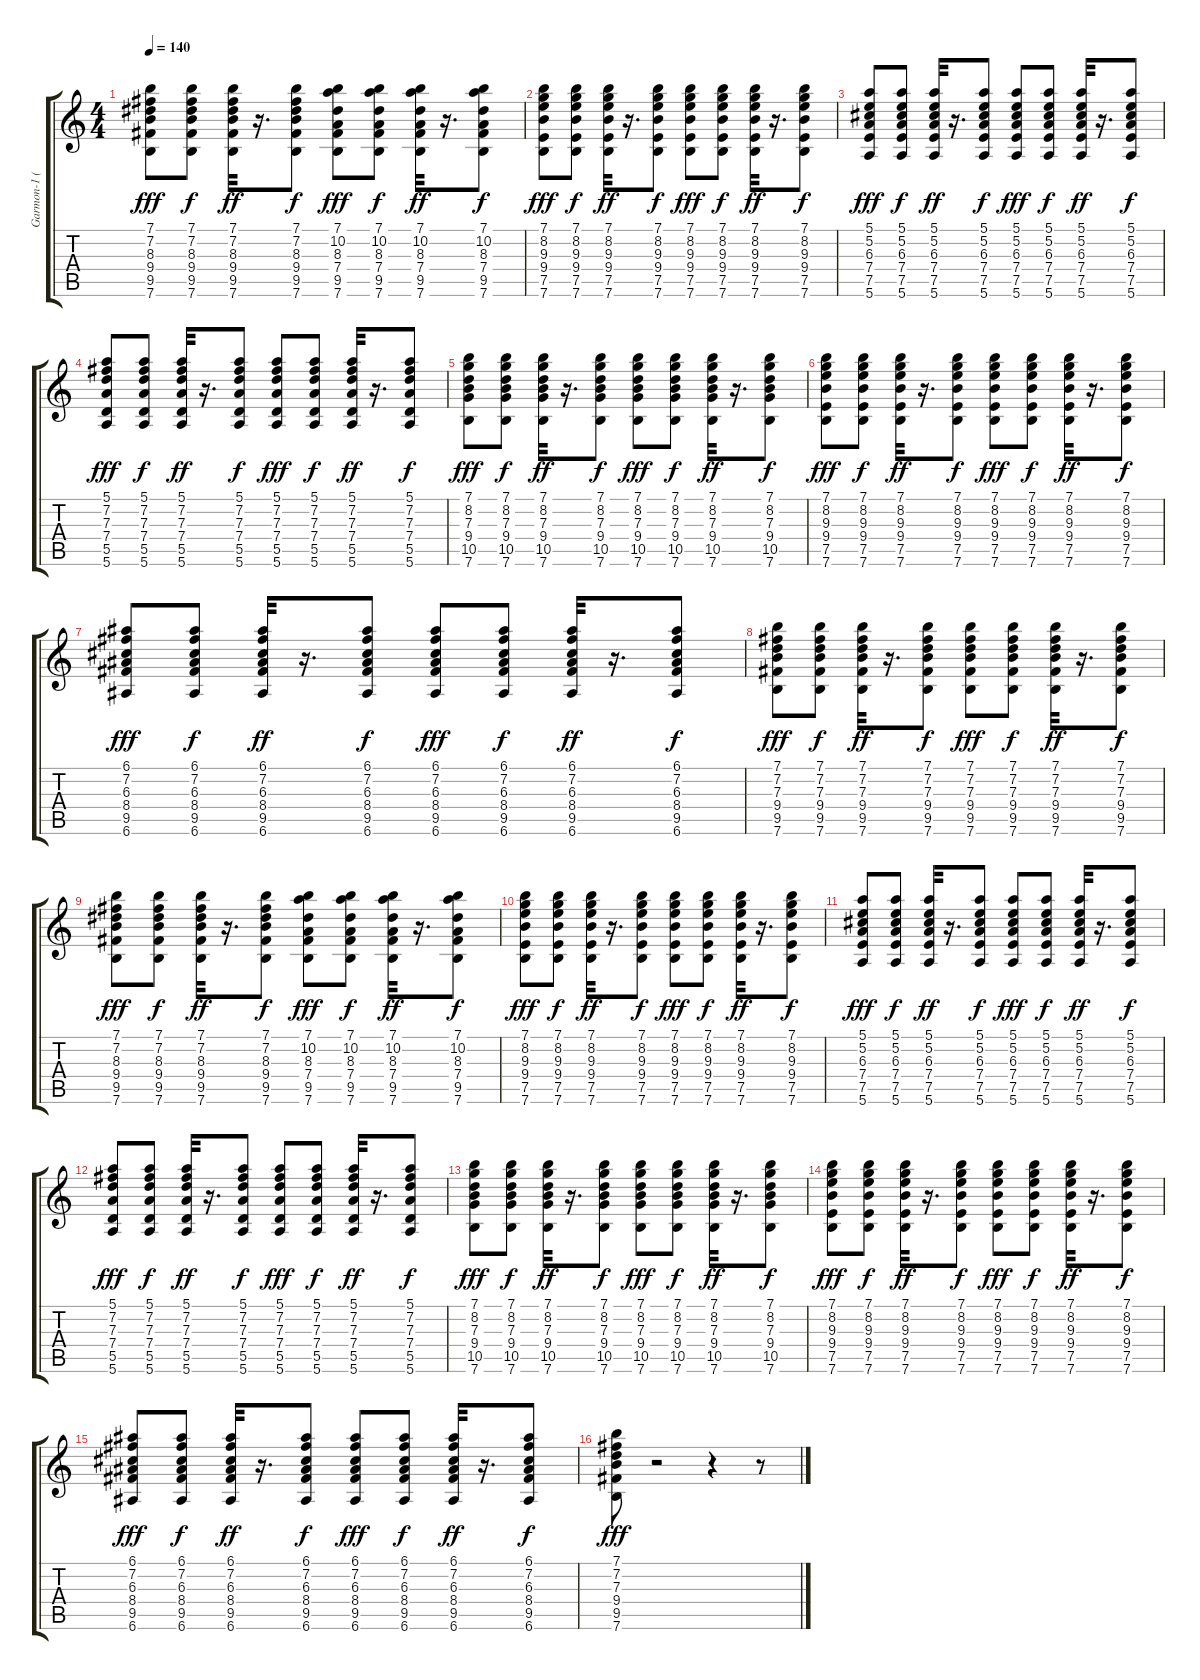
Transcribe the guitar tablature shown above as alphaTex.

\track ("Garmon-1 (R-Guitar)" "Garmon-1 (") {instrument acousticguitarsteel}
\staff {score tabs}
\tuning (E4 B3 G3 D3 A2 E2) {hide}
\ts (4 4)
\tempo 140
\clef g2
\ks c
(7.1 7.2 8.3 9.4 9.5 7.6).8{dy fff} (7.1 7.2 8.3 9.4 9.5 7.6).8{dy f} (7.1 7.2 8.3 9.4 9.5 7.6).32{dy ff} r.16{d} (7.1 7.2 8.3 9.4 9.5 7.6).8{dy f} (7.1 10.2 8.3 7.4 9.5 7.6).8{dy fff} (7.1 10.2 8.3 7.4 9.5 7.6).8{dy f} (7.1 10.2 8.3 7.4 9.5 7.6).32{dy ff} r.16{d} (7.1 10.2 8.3 7.4 9.5 7.6).8{dy f} |
(7.1 8.2 9.3 9.4 7.5 7.6).8{dy fff} (7.1 8.2 9.3 9.4 7.5 7.6).8{dy f} (7.1 8.2 9.3 9.4 7.5 7.6).32{dy ff} r.16{d} (7.1 8.2 9.3 9.4 7.5 7.6).8{dy f} (7.1 8.2 9.3 9.4 7.5 7.6).8{dy fff} (7.1 8.2 9.3 9.4 7.5 7.6).8{dy f} (7.1 8.2 9.3 9.4 7.5 7.6).32{dy ff} r.16{d} (7.1 8.2 9.3 9.4 7.5 7.6).8{dy f} |
(5.1 5.2 6.3 7.4 7.5 5.6).8{dy fff} (5.1 5.2 6.3 7.4 7.5 5.6).8{dy f} (5.1 5.2 6.3 7.4 7.5 5.6).32{dy ff} r.16{d} (5.1 5.2 6.3 7.4 7.5 5.6).8{dy f} (5.1 5.2 6.3 7.4 7.5 5.6).8{dy fff} (5.1 5.2 6.3 7.4 7.5 5.6).8{dy f} (5.1 5.2 6.3 7.4 7.5 5.6).32{dy ff} r.16{d} (5.1 5.2 6.3 7.4 7.5 5.6).8{dy f} |
(5.1 7.2 7.3 7.4 5.5 5.6).8{dy fff} (5.1 7.2 7.3 7.4 5.5 5.6).8{dy f} (5.1 7.2 7.3 7.4 5.5 5.6).32{dy ff} r.16{d} (5.1 7.2 7.3 7.4 5.5 5.6).8{dy f} (5.1 7.2 7.3 7.4 5.5 5.6).8{dy fff} (5.1 7.2 7.3 7.4 5.5 5.6).8{dy f} (5.1 7.2 7.3 7.4 5.5 5.6).32{dy ff} r.16{d} (5.1 7.2 7.3 7.4 5.5 5.6).8{dy f} |
(7.1 8.2 7.3 9.4 10.5 7.6).8{dy fff} (7.1 8.2 7.3 9.4 10.5 7.6).8{dy f} (7.1 8.2 7.3 9.4 10.5 7.6).32{dy ff} r.16{d} (7.1 8.2 7.3 9.4 10.5 7.6).8{dy f} (7.1 8.2 7.3 9.4 10.5 7.6).8{dy fff} (7.1 8.2 7.3 9.4 10.5 7.6).8{dy f} (7.1 8.2 7.3 9.4 10.5 7.6).32{dy ff} r.16{d} (7.1 8.2 7.3 9.4 10.5 7.6).8{dy f} |
(7.1 8.2 9.3 9.4 7.5 7.6).8{dy fff} (7.1 8.2 9.3 9.4 7.5 7.6).8{dy f} (7.1 8.2 9.3 9.4 7.5 7.6).32{dy ff} r.16{d} (7.1 8.2 9.3 9.4 7.5 7.6).8{dy f} (7.1 8.2 9.3 9.4 7.5 7.6).8{dy fff} (7.1 8.2 9.3 9.4 7.5 7.6).8{dy f} (7.1 8.2 9.3 9.4 7.5 7.6).32{dy ff} r.16{d} (7.1 8.2 9.3 9.4 7.5 7.6).8{dy f} |
(6.1 7.2 6.3 8.4 9.5 6.6).8{dy fff} (6.1 7.2 6.3 8.4 9.5 6.6).8{dy f} (6.1 7.2 6.3 8.4 9.5 6.6).32{dy ff} r.16{d} (6.1 7.2 6.3 8.4 9.5 6.6).8{dy f} (6.1 7.2 6.3 8.4 9.5 6.6).8{dy fff} (6.1 7.2 6.3 8.4 9.5 6.6).8{dy f} (6.1 7.2 6.3 8.4 9.5 6.6).32{dy ff} r.16{d} (6.1 7.2 6.3 8.4 9.5 6.6).8{dy f} |
(7.1 7.2 7.3 9.4 9.5 7.6).8{dy fff} (7.1 7.2 7.3 9.4 9.5 7.6).8{dy f} (7.1 7.2 7.3 9.4 9.5 7.6).32{dy ff} r.16{d} (7.1 7.2 7.3 9.4 9.5 7.6).8{dy f} (7.1 7.2 7.3 9.4 9.5 7.6).8{dy fff} (7.1 7.2 7.3 9.4 9.5 7.6).8{dy f} (7.1 7.2 7.3 9.4 9.5 7.6).32{dy ff} r.16{d} (7.1 7.2 7.3 9.4 9.5 7.6).8{dy f} |
(7.1 7.2 8.3 9.4 9.5 7.6).8{dy fff} (7.1 7.2 8.3 9.4 9.5 7.6).8{dy f} (7.1 7.2 8.3 9.4 9.5 7.6).32{dy ff} r.16{d} (7.1 7.2 8.3 9.4 9.5 7.6).8{dy f} (7.1 10.2 8.3 7.4 9.5 7.6).8{dy fff} (7.1 10.2 8.3 7.4 9.5 7.6).8{dy f} (7.1 10.2 8.3 7.4 9.5 7.6).32{dy ff} r.16{d} (7.1 10.2 8.3 7.4 9.5 7.6).8{dy f} |
(7.1 8.2 9.3 9.4 7.5 7.6).8{dy fff} (7.1 8.2 9.3 9.4 7.5 7.6).8{dy f} (7.1 8.2 9.3 9.4 7.5 7.6).32{dy ff} r.16{d} (7.1 8.2 9.3 9.4 7.5 7.6).8{dy f} (7.1 8.2 9.3 9.4 7.5 7.6).8{dy fff} (7.1 8.2 9.3 9.4 7.5 7.6).8{dy f} (7.1 8.2 9.3 9.4 7.5 7.6).32{dy ff} r.16{d} (7.1 8.2 9.3 9.4 7.5 7.6).8{dy f} |
(5.1 5.2 6.3 7.4 7.5 5.6).8{dy fff} (5.1 5.2 6.3 7.4 7.5 5.6).8{dy f} (5.1 5.2 6.3 7.4 7.5 5.6).32{dy ff} r.16{d} (5.1 5.2 6.3 7.4 7.5 5.6).8{dy f} (5.1 5.2 6.3 7.4 7.5 5.6).8{dy fff} (5.1 5.2 6.3 7.4 7.5 5.6).8{dy f} (5.1 5.2 6.3 7.4 7.5 5.6).32{dy ff} r.16{d} (5.1 5.2 6.3 7.4 7.5 5.6).8{dy f} |
(5.1 7.2 7.3 7.4 5.5 5.6).8{dy fff} (5.1 7.2 7.3 7.4 5.5 5.6).8{dy f} (5.1 7.2 7.3 7.4 5.5 5.6).32{dy ff} r.16{d} (5.1 7.2 7.3 7.4 5.5 5.6).8{dy f} (5.1 7.2 7.3 7.4 5.5 5.6).8{dy fff} (5.1 7.2 7.3 7.4 5.5 5.6).8{dy f} (5.1 7.2 7.3 7.4 5.5 5.6).32{dy ff} r.16{d} (5.1 7.2 7.3 7.4 5.5 5.6).8{dy f} |
(7.1 8.2 7.3 9.4 10.5 7.6).8{dy fff} (7.1 8.2 7.3 9.4 10.5 7.6).8{dy f} (7.1 8.2 7.3 9.4 10.5 7.6).32{dy ff} r.16{d} (7.1 8.2 7.3 9.4 10.5 7.6).8{dy f} (7.1 8.2 7.3 9.4 10.5 7.6).8{dy fff} (7.1 8.2 7.3 9.4 10.5 7.6).8{dy f} (7.1 8.2 7.3 9.4 10.5 7.6).32{dy ff} r.16{d} (7.1 8.2 7.3 9.4 10.5 7.6).8{dy f} |
(7.1 8.2 9.3 9.4 7.5 7.6).8{dy fff} (7.1 8.2 9.3 9.4 7.5 7.6).8{dy f} (7.1 8.2 9.3 9.4 7.5 7.6).32{dy ff} r.16{d} (7.1 8.2 9.3 9.4 7.5 7.6).8{dy f} (7.1 8.2 9.3 9.4 7.5 7.6).8{dy fff} (7.1 8.2 9.3 9.4 7.5 7.6).8{dy f} (7.1 8.2 9.3 9.4 7.5 7.6).32{dy ff} r.16{d} (7.1 8.2 9.3 9.4 7.5 7.6).8{dy f} |
(6.1 7.2 6.3 8.4 9.5 6.6).8{dy fff} (6.1 7.2 6.3 8.4 9.5 6.6).8{dy f} (6.1 7.2 6.3 8.4 9.5 6.6).32{dy ff} r.16{d} (6.1 7.2 6.3 8.4 9.5 6.6).8{dy f} (6.1 7.2 6.3 8.4 9.5 6.6).8{dy fff} (6.1 7.2 6.3 8.4 9.5 6.6).8{dy f} (6.1 7.2 6.3 8.4 9.5 6.6).32{dy ff} r.16{d} (6.1 7.2 6.3 8.4 9.5 6.6).8{dy f} |
(7.1 7.2 7.3 9.4 9.5 7.6).8{dy fff} r.2 r.4 r.8
